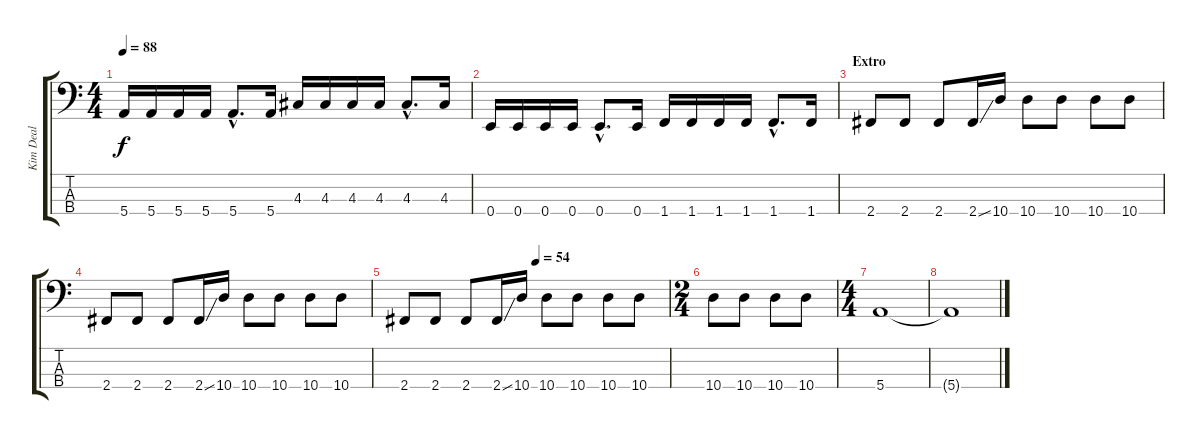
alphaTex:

\track ("Kim Deal" "Kim Deal") {instrument electricbasspick}
\staff {score tabs}
\tuning (G2 D2 A1 E1) {hide}
\ts (4 4)
\tempo 88
\clef f4
\ks c
5.4.16{dy f} 5.4.16 5.4.16 5.4.16 5.4{hac}.8{d} 5.4.16 4.3.16 4.3.16 4.3.16 4.3.16 4.3{hac}.8{d} 4.3.16 |
0.4.16 0.4.16 0.4.16 0.4.16 0.4{hac}.8{d} 0.4.16 1.4.16 1.4.16 1.4.16 1.4.16 1.4{hac}.8{d} 1.4.16 |
\section ("" "Extro")
2.4.8 2.4.8 2.4.8 2.4{ss}.16 10.4.16 10.4.8 10.4.8 10.4.8 10.4.8 |
2.4.8 2.4.8 2.4.8 2.4{ss}.16 10.4.16 10.4.8 10.4.8 10.4.8 10.4.8 |
\tempo (54 0.5)
2.4.8 2.4.8 2.4.8 2.4{ss}.16 10.4.16 10.4.8 10.4.8 10.4.8 10.4.8 |
\ts (2 4)
10.4.8 10.4.8 10.4.8 10.4.8 |
\ts (4 4)
5.4.1{volume 0} |
5.4{t}.1
